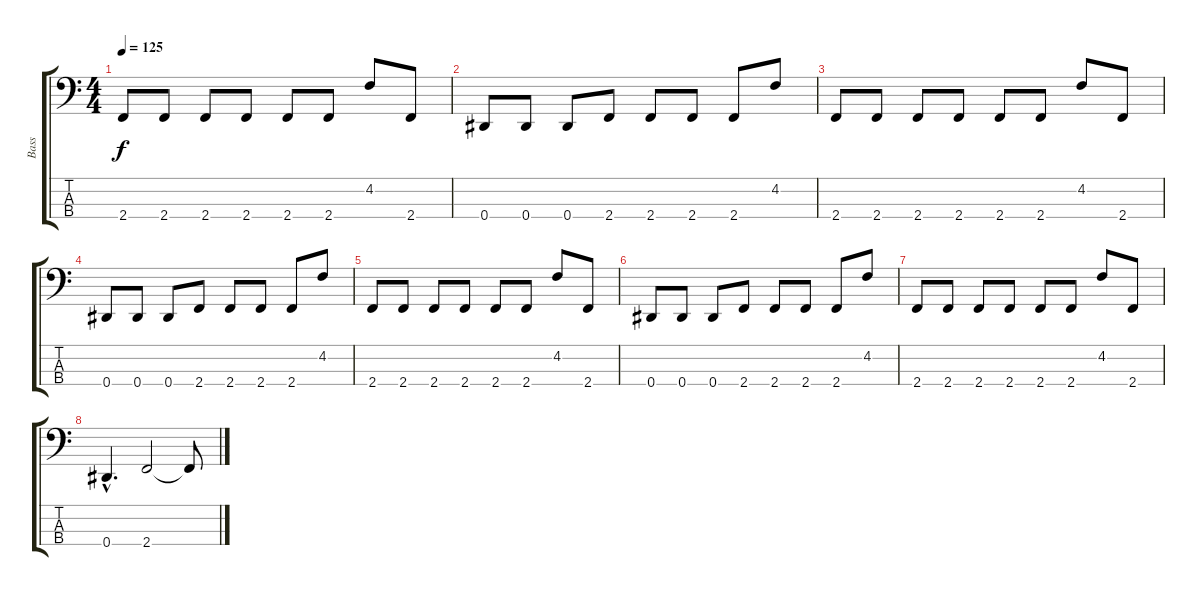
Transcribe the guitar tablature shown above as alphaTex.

\track ("Bass" "Bass") {instrument electricbasspick}
\staff {score tabs}
\tuning (Gb2 Db2 Ab1 Eb1) {hide}
\ts (4 4)
\tempo 125
\clef f4
\ks c
2.4.8{dy f} 2.4.8 2.4.8 2.4.8 2.4.8 2.4.8 4.2.8 2.4.8 |
0.4.8 0.4.8 0.4.8 2.4.8 2.4.8 2.4.8 2.4.8 4.2.8 |
2.4.8 2.4.8 2.4.8 2.4.8 2.4.8 2.4.8 4.2.8 2.4.8 |
0.4.8 0.4.8 0.4.8 2.4.8 2.4.8 2.4.8 2.4.8 4.2.8 |
2.4.8 2.4.8 2.4.8 2.4.8 2.4.8 2.4.8 4.2.8 2.4.8 |
0.4.8 0.4.8 0.4.8 2.4.8 2.4.8 2.4.8 2.4.8 4.2.8 |
2.4.8 2.4.8 2.4.8 2.4.8 2.4.8 2.4.8 4.2.8 2.4.8 |
0.4{hac}.4{d} 2.4.2 2.4{t}.8
